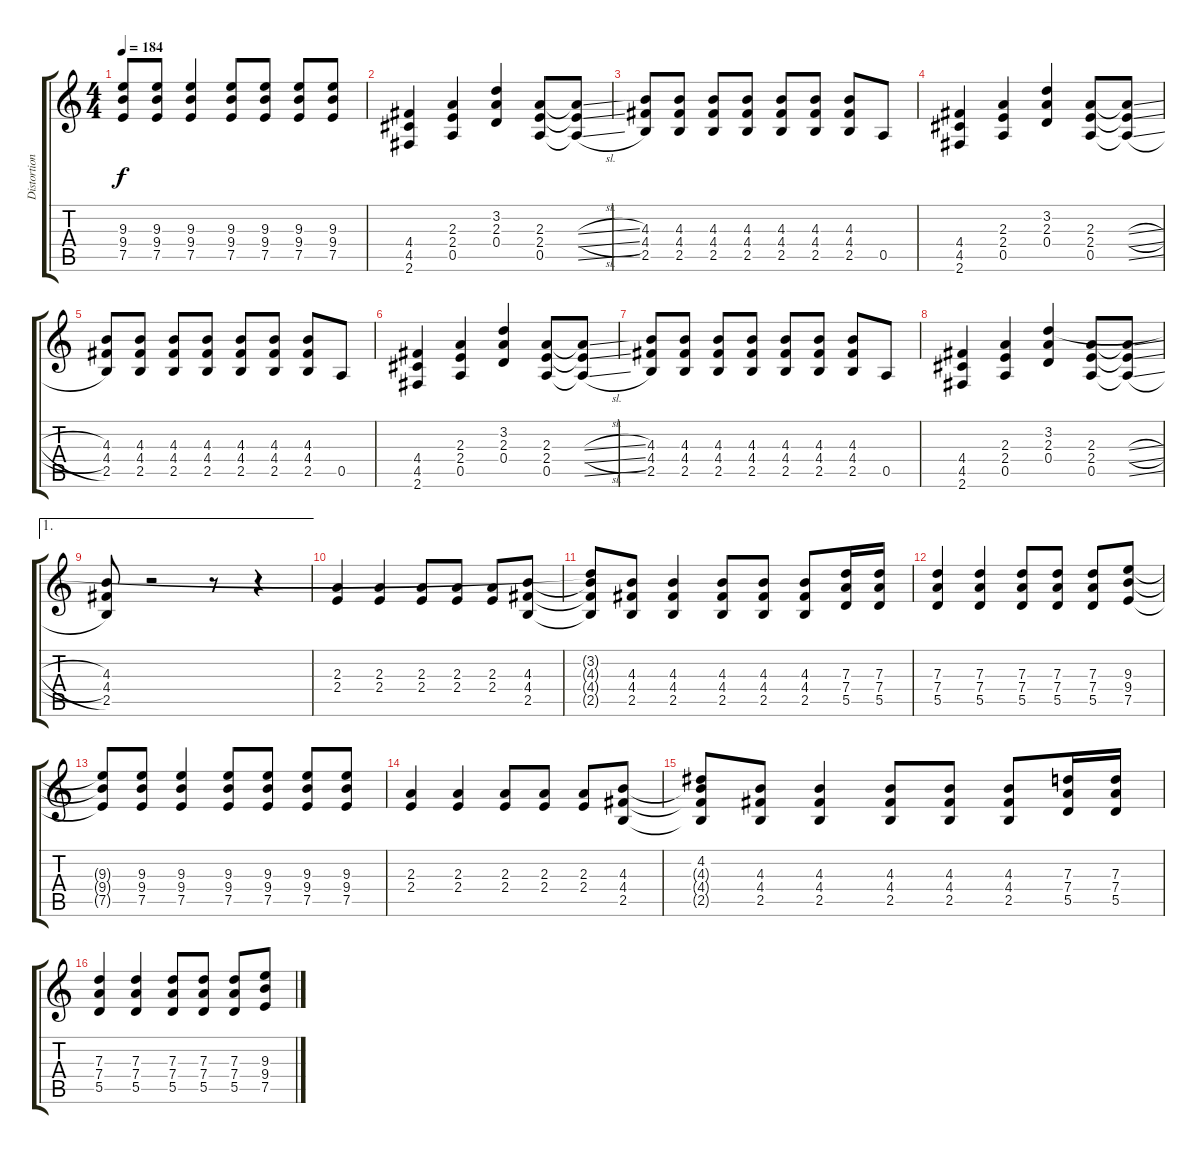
\track ("Distortion Guitar" "Distortion") {instrument overdrivenguitar}
\staff {score tabs}
\tuning (E4 B3 G3 D3 A2 E2) {hide}
\ts (4 4)
\tempo 184
\clef g2
\ks c
(9.3{t} 9.4{t} 7.5{t}).8{dy f} (9.3 9.4 7.5).8 (9.3 9.4 7.5).4 (9.3 9.4 7.5).8 (9.3 9.4 7.5).8 (9.3 9.4 7.5).8 (9.3 9.4 7.5).8 |
(4.4 4.5 2.6).4 (2.3 2.4 0.5).4 (3.2 2.3 0.4).4 (2.3 2.4 0.5).8 (2.3{sl t} 2.4{sl t} 0.5{sl t}).8 |
(4.3 4.4 2.5).8 (4.3 4.4 2.5).8 (4.3 4.4 2.5).8 (4.3 4.4 2.5).8 (4.3 4.4 2.5).8 (4.3 4.4 2.5).8 (4.3 4.4 2.5).8 0.5.8 |
(4.4 4.5 2.6).4 (2.3 2.4 0.5).4 (3.2 2.3 0.4).4 (2.3 2.4 0.5).8 (2.3{sl t} 2.4{sl t} 0.5{sl t}).8 |
(4.3 4.4 2.5).8 (4.3 4.4 2.5).8 (4.3 4.4 2.5).8 (4.3 4.4 2.5).8 (4.3 4.4 2.5).8 (4.3 4.4 2.5).8 (4.3 4.4 2.5).8 0.5.8 |
(4.4 4.5 2.6).4 (2.3 2.4 0.5).4 (3.2 2.3 0.4).4 (2.3 2.4 0.5).8 (2.3{sl t} 2.4{sl t} 0.5{sl t}).8 |
(4.3 4.4 2.5).8 (4.3 4.4 2.5).8 (4.3 4.4 2.5).8 (4.3 4.4 2.5).8 (4.3 4.4 2.5).8 (4.3 4.4 2.5).8 (4.3 4.4 2.5).8 0.5.8 |
(4.4 4.5 2.6).4 (2.3 2.4 0.5).4 (3.2 2.3 0.4).4 (2.3 2.4 0.5).8 (2.3{sl t} 2.4{sl t} 0.5{sl t}).8 |
\ae 1
(4.3 4.4 2.5).8 r.2 r.8 r.4 |
(2.3 2.4).4 (2.3 2.4).4 (2.3 2.4).8 (2.3 2.4).8 (2.3 2.4).8 (4.3 4.4 2.5).8 |
(3.2{t} 4.3{t} 4.4{t} 2.5{t}).8 (4.3 4.4 2.5).8 (4.3 4.4 2.5).4 (4.3 4.4 2.5).8 (4.3 4.4 2.5).8 (4.3 4.4 2.5).8 (7.3 7.4 5.5).16 (7.3 7.4 5.5).16 |
(7.3 7.4 5.5).4 (7.3 7.4 5.5).4 (7.3 7.4 5.5).8 (7.3 7.4 5.5).8 (7.3 7.4 5.5).8 (9.3 9.4 7.5).8 |
(9.3{t} 9.4{t} 7.5{t}).8 (9.3 9.4 7.5).8 (9.3 9.4 7.5).4 (9.3 9.4 7.5).8 (9.3 9.4 7.5).8 (9.3 9.4 7.5).8 (9.3 9.4 7.5).8 |
(2.3 2.4).4 (2.3 2.4).4 (2.3 2.4).8 (2.3 2.4).8 (2.3 2.4).8 (4.3 4.4 2.5).8 |
(4.2 4.3{t} 4.4{t} 2.5{t}).8 (4.3 4.4 2.5).8 (4.3 4.4 2.5).4 (4.3 4.4 2.5).8 (4.3 4.4 2.5).8 (4.3 4.4 2.5).8 (7.3 7.4 5.5).16 (7.3 7.4 5.5).16 |
(7.3 7.4 5.5).4 (7.3 7.4 5.5).4 (7.3 7.4 5.5).8 (7.3 7.4 5.5).8 (7.3 7.4 5.5).8 (9.3 9.4 7.5).8
